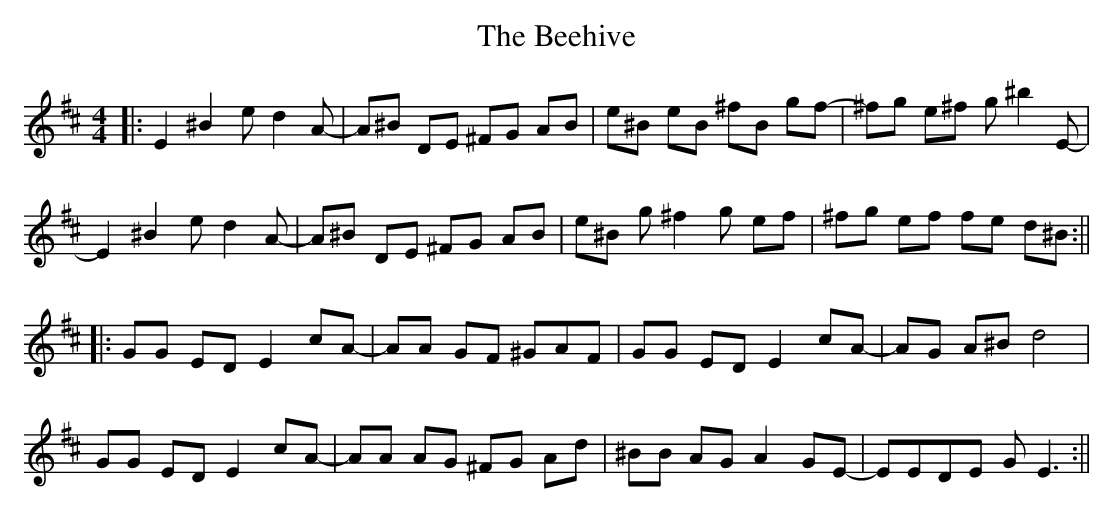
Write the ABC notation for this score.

X:1
T: The Beehive
M: 4/4
L: 1/8
K: Edor
||:E2 ^B2 e d2 A-|A^B DE ^FG AB |e^B eB ^fB gf-|^fg e^f g ^b2 E- |
E2 ^B2 e d2 A-|A^B DE ^FG AB |e^B g ^f2 g ef |^fg ef fe d^B :||
||:GG ED E2 cA-|AA GF ^GAF |GG ED E2 cA-|AG A^B d4 |
GG ED E2 cA-|AA AG ^FG Ad |^BB AG A2 GE-|EEDE G E3 :||
